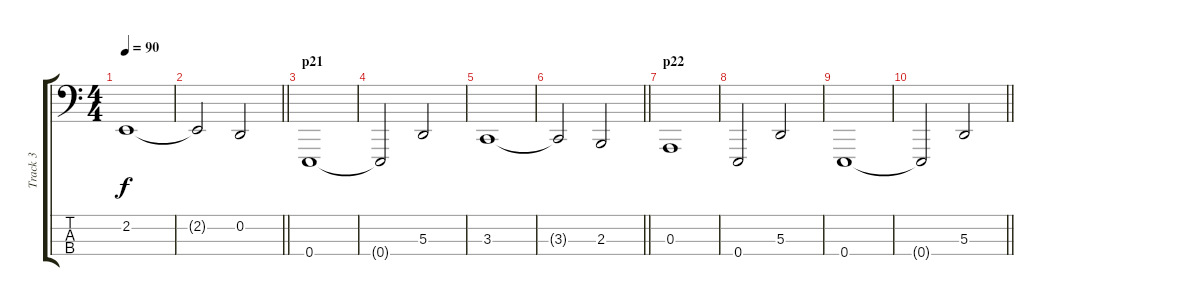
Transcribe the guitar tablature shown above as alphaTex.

\track ("Track 3" "Track 3") {instrument brightacousticpiano}
\staff {score tabs}
\tuning (G2 D2 A1 E1) {hide}
\ts (4 4)
\tempo 90
\clef f4
\ks c
2.2.1{dy f} |
\barLineRight lightlight
2.2{t}.2 0.2.2 |
\section ("" "p21")
0.4.1 |
0.4{t}.2 5.3.2 |
3.3.1 |
\barLineRight lightlight
3.3{t}.2 2.3.2 |
\section ("" "p22")
0.3.1 |
0.4.2 5.3.2 |
0.4.1 |
\barLineRight lightlight
0.4{t}.2 5.3.2
